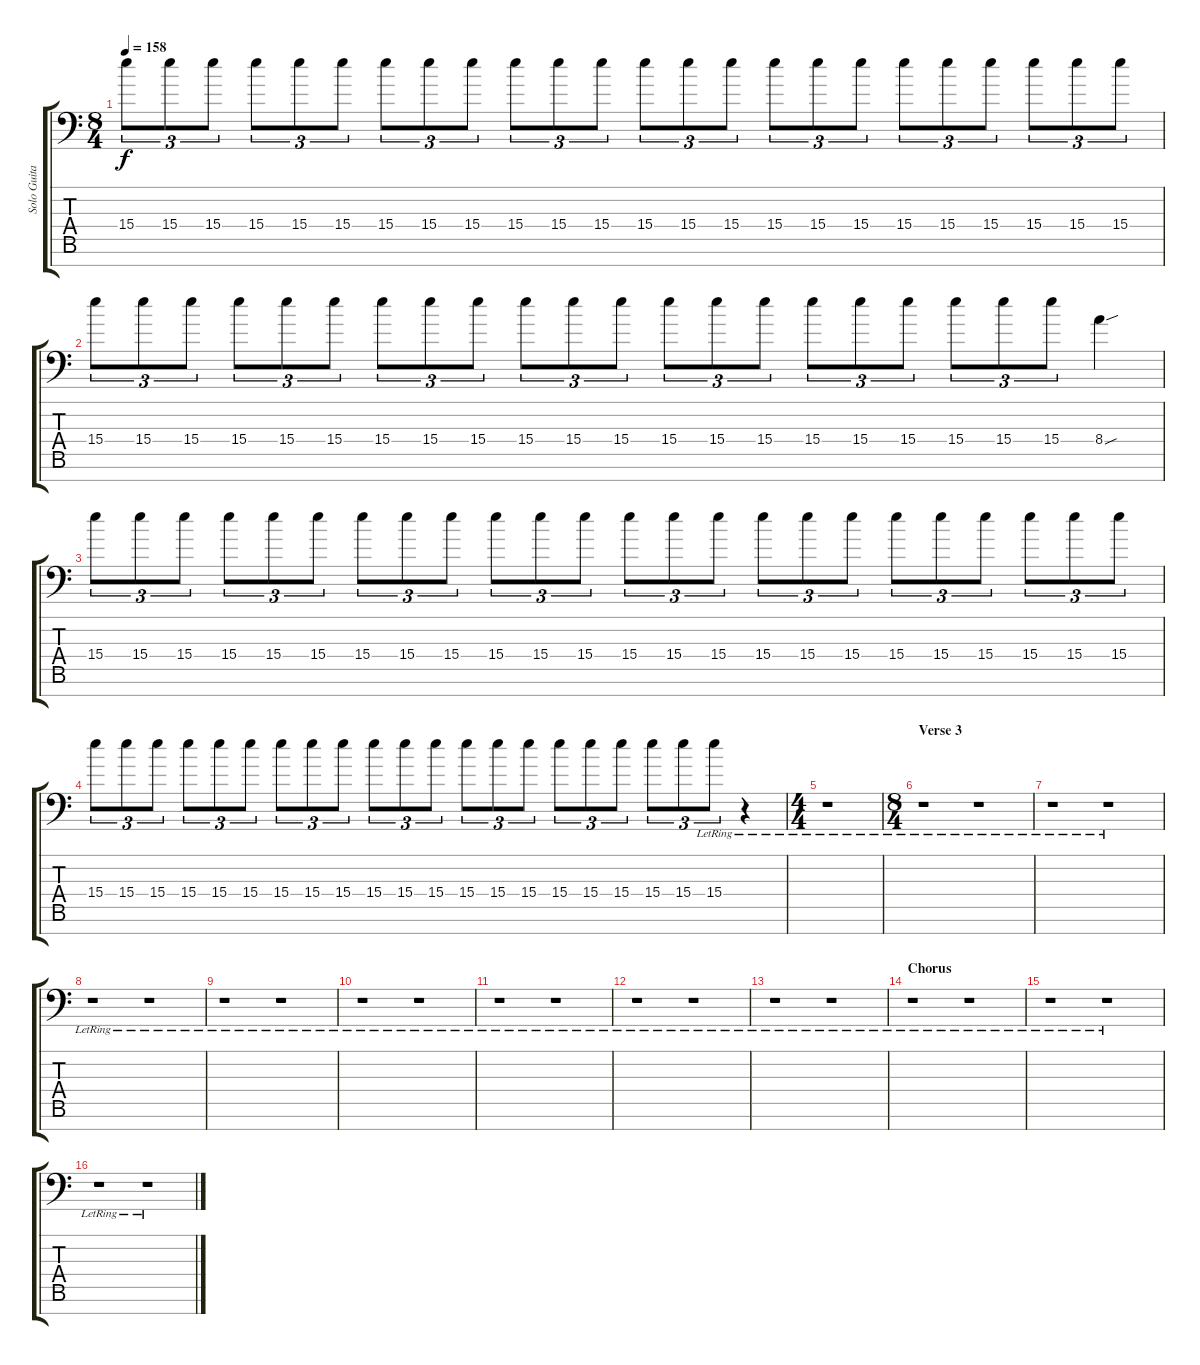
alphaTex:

\track ("Solo Guitar" "Solo Guita") {instrument distortionguitar}
\staff {score tabs}
\tuning (Eb4 Bb3 Gb3 Db3 Ab2 Eb2 Bb1) {hide}
\ts (8 4)
\tempo 158
\clef f4
\ks c
15.4.8{tu (3 2) dy f} 15.4.8{tu (3 2)} 15.4.8{tu (3 2)} 15.4.8{tu (3 2)} 15.4.8{tu (3 2)} 15.4.8{tu (3 2)} 15.4.8{tu (3 2)} 15.4.8{tu (3 2)} 15.4.8{tu (3 2)} 15.4.8{tu (3 2)} 15.4.8{tu (3 2)} 15.4.8{tu (3 2)} 15.4.8{tu (3 2)} 15.4.8{tu (3 2)} 15.4.8{tu (3 2)} 15.4.8{tu (3 2)} 15.4.8{tu (3 2)} 15.4.8{tu (3 2)} 15.4.8{tu (3 2)} 15.4.8{tu (3 2)} 15.4.8{tu (3 2)} 15.4.8{tu (3 2)} 15.4.8{tu (3 2)} 15.4.8{tu (3 2)} |
15.4.8{tu (3 2)} 15.4.8{tu (3 2)} 15.4.8{tu (3 2)} 15.4.8{tu (3 2)} 15.4.8{tu (3 2)} 15.4.8{tu (3 2)} 15.4.8{tu (3 2)} 15.4.8{tu (3 2)} 15.4.8{tu (3 2)} 15.4.8{tu (3 2)} 15.4.8{tu (3 2)} 15.4.8{tu (3 2)} 15.4.8{tu (3 2)} 15.4.8{tu (3 2)} 15.4.8{tu (3 2)} 15.4.8{tu (3 2)} 15.4.8{tu (3 2)} 15.4.8{tu (3 2)} 15.4.8{tu (3 2)} 15.4.8{tu (3 2)} 15.4.8{tu (3 2)} 8.4{sou}.4 |
15.4.8{tu (3 2)} 15.4.8{tu (3 2)} 15.4.8{tu (3 2)} 15.4.8{tu (3 2)} 15.4.8{tu (3 2)} 15.4.8{tu (3 2)} 15.4.8{tu (3 2)} 15.4.8{tu (3 2)} 15.4.8{tu (3 2)} 15.4.8{tu (3 2)} 15.4.8{tu (3 2)} 15.4.8{tu (3 2)} 15.4.8{tu (3 2)} 15.4.8{tu (3 2)} 15.4.8{tu (3 2)} 15.4.8{tu (3 2)} 15.4.8{tu (3 2)} 15.4.8{tu (3 2)} 15.4.8{tu (3 2)} 15.4.8{tu (3 2)} 15.4.8{tu (3 2)} 15.4.8{tu (3 2)} 15.4.8{tu (3 2)} 15.4.8{tu (3 2)} |
15.4.8{tu (3 2)} 15.4.8{tu (3 2)} 15.4.8{tu (3 2)} 15.4.8{tu (3 2)} 15.4.8{tu (3 2)} 15.4.8{tu (3 2)} 15.4.8{tu (3 2)} 15.4.8{tu (3 2)} 15.4.8{tu (3 2)} 15.4.8{tu (3 2)} 15.4.8{tu (3 2)} 15.4.8{tu (3 2)} 15.4.8{tu (3 2)} 15.4.8{tu (3 2)} 15.4.8{tu (3 2)} 15.4.8{tu (3 2)} 15.4.8{tu (3 2)} 15.4.8{tu (3 2)} 15.4.8{tu (3 2) volume 0} 15.4.8{tu (3 2)} 15.4{lr}.8{tu (3 2)} r.4 |
\ts (4 4)
r.1 |
\ts (8 4)
\section ("" "Verse 3")
r.1 r.1 |
r.1 r.1 |
r.1 r.1 |
r.1 r.1 |
r.1 r.1 |
r.1 r.1 |
r.1 r.1 |
r.1 r.1 |
\section ("" "Chorus")
r.1 r.1 |
r.1 r.1 |
r.1 r.1
